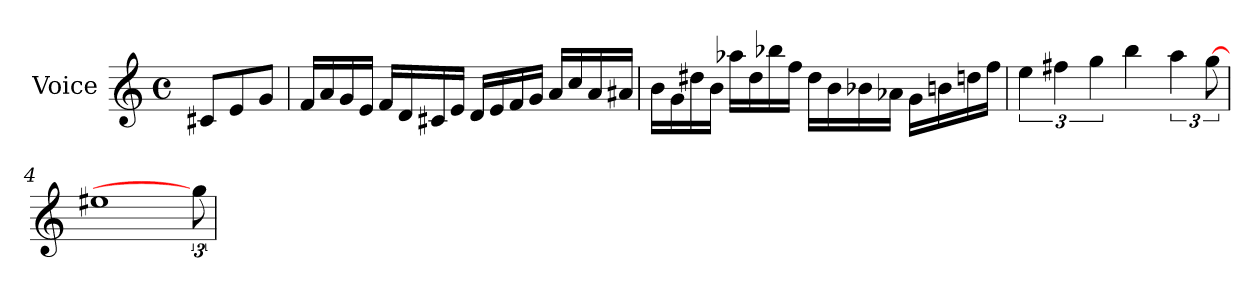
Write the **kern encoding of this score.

**kern
*part1
*staff1
*I"Voice
*I'Voice
*clefG2
*M4/4
*met(c)
=
8c#X/L
8e/
8g/J
=1
16f/LL
16a/
16g/
16e/JJ
16f/LL
16d/
16c#X/
16e/JJ
16d/LL
16e/
16f/
16g/JJ
16a/LL
16cc/
16a/
16a#X/JJ
=2
16b\LL
16g\
16dd#X\
16b\JJ
16aa-X\LL
16dd#\
16bb-X\
16ff\JJ
16dd#\LL
16b\
16b-X\
16a-X\JJ
16g\LL
16bn\
16ddn\
16ff\JJ
=3
6ee\
6ff#X\
6gg\
4bb\
6aa\
[12gg\
=4
1ee#X
12gg\]
=
*-
